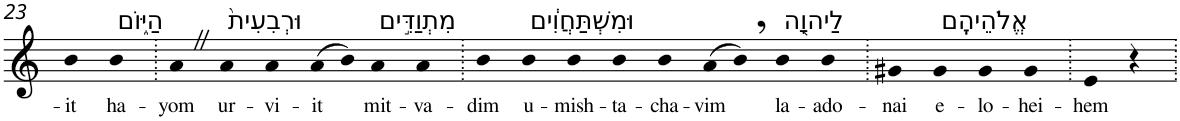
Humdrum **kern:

**kern	**text
*part1	*part1
*staff1	*staff1
*I"Piano	*
*I'Pno	*
!!LO:PB:g=z
*clefG2	*
*k[]	*
=23	=23
!	!LO:LY:b
4b	-it
!LO:TX:a:t=הַיּ֑וֹם	!
!	!LO:LY:b
4b	ha-
=24.	=24.
!	!LO:LY:b
4aZ	-yom
!LO:TX:a:t=וּרְבִעִית֙	!
!	!LO:LY:b
4a	ur-
!	!LO:LY:b
4a	-vi-
!	!LO:LY:b
(>8a	-it
8b)	.
!LO:TX:a:t=מִתְוַדִּ֣ים	!
!	!LO:LY:b
4a	mit-
!	!LO:LY:b
4a	-va-
=25.	=25.
!	!LO:LY:b
4b	-dim
!LO:TX:a:t=וּמִשְׁתַּחֲוִ֔ים	!
!	!LO:LY:b
4b	u-
!	!LO:LY:b
4b	-mish-
!	!LO:LY:b
4b	-ta-
!	!LO:LY:b
4b	-cha-
!	!LO:LY:b
(>8a	-vim
8b,)	.
!LO:TX:a:t=לַיהוָ֖ה	!
!	!LO:LY:b
4b	la-
!	!LO:LY:b
4b	-ado-
=26.	=26.
!	!LO:LY:b
4g#X	-nai
!LO:TX:a:t=אֱלֹהֵיהֶֽם	!
!	!LO:LY:b
4g#	e-
!	!LO:LY:b
4g#	-lo-
!	!LO:LY:b
4g#	-hei-
=27.	=27.
!	!LO:LY:b
4e	-hem
4r	.
=.	=.
*-	*-
